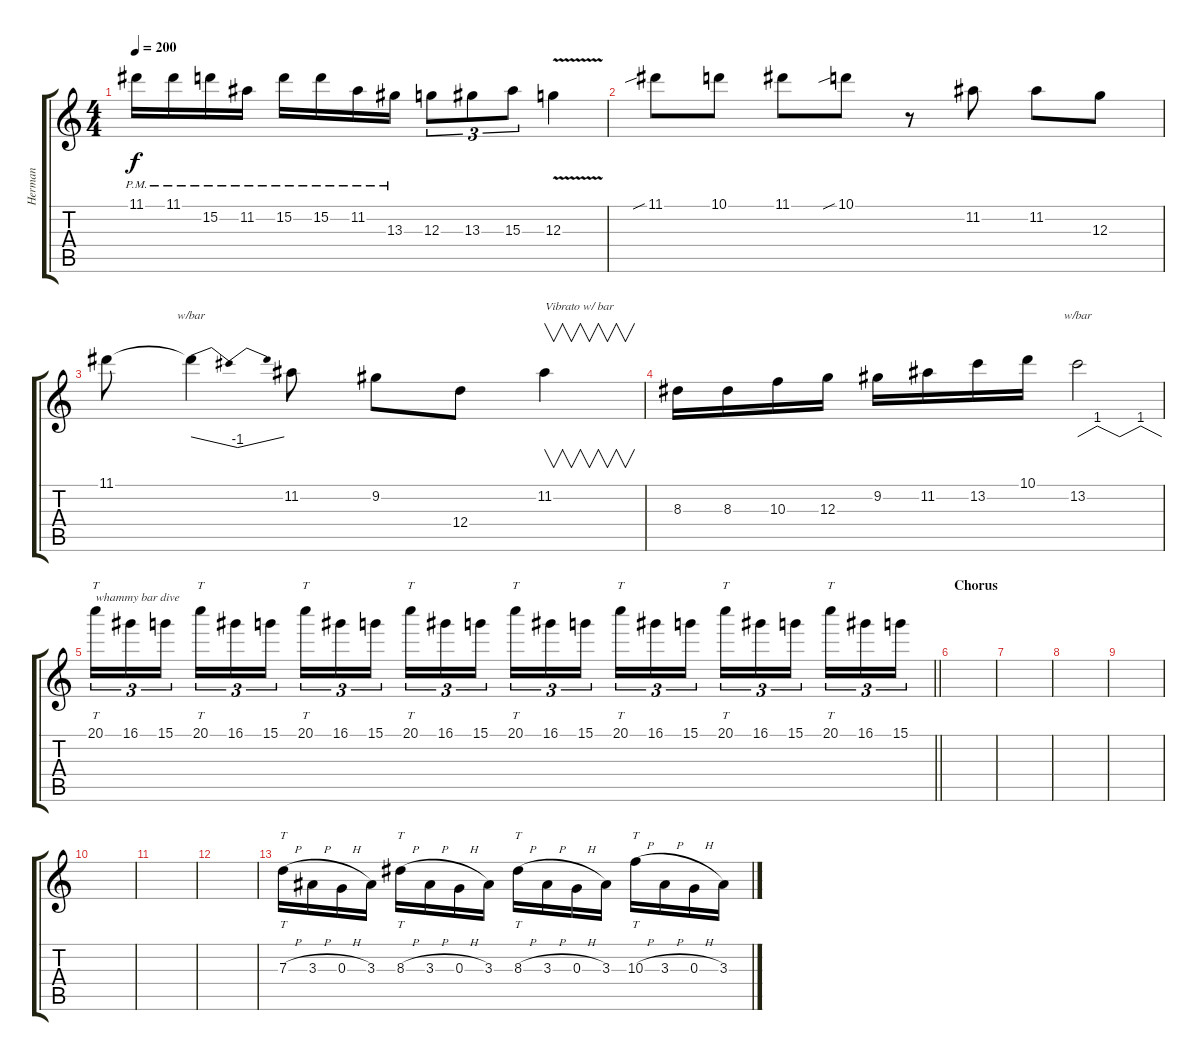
\track ("Herman" "Herman") {instrument overdrivenguitar}
\staff {score tabs}
\tuning (E4 B3 G3 D3 A2 E2) {hide}
\ts (4 4)
\tempo 200
\clef g2
\ks c
11.1{pm}.16{dy f} 11.1{pm}.16 15.2{pm}.16 11.2{pm}.16 15.2{pm}.16 15.2{pm}.16 11.2{pm}.16 13.3{pm}.16 12.3.8{tu (3 2)} 13.3.8{tu (3 2)} 15.3.8{tu (3 2)} 12.3{v}.4 |
11.1{sib}.8 10.1.8 11.1.8 10.1{sib}.8 r.8 11.2.8 11.2.8 12.3.8 |
11.1.8 11.1{t}.4{tbe (dip default 0 0 30 -4 60 0)} 11.2.8 9.2.8 12.4.8 11.2.4{v txt "Vibrato w/ bar"} |
8.3.16 8.3.16 10.3.16 12.3.16 9.2.16 11.2.16 13.2.16 10.1.16 13.2.2{tbe (custom default 0 0 14 4 30 0 45 4 60 0)} |
\barLineRight lightlight
20.1.16{tt tu (3 2) txt "whammy bar dive"} 16.1.16{tu (3 2)} 15.1.16{tu (3 2) beam splitsecondary} 20.1.16{tt tu (3 2)} 16.1.16{tu (3 2)} 15.1.16{tu (3 2)} 20.1.16{tt tu (3 2)} 16.1.16{tu (3 2)} 15.1.16{tu (3 2) beam splitsecondary} 20.1.16{tt tu (3 2)} 16.1.16{tu (3 2)} 15.1.16{tu (3 2)} 20.1.16{tt tu (3 2)} 16.1.16{tu (3 2)} 15.1.16{tu (3 2) beam splitsecondary} 20.1.16{tt tu (3 2)} 16.1.16{tu (3 2)} 15.1.16{tu (3 2)} 20.1.16{tt tu (3 2)} 16.1.16{tu (3 2)} 15.1.16{tu (3 2) beam splitsecondary} 20.1.16{tt tu (3 2)} 16.1.16{tu (3 2)} 15.1.16{tu (3 2)} |
\section ("" "Chorus")
|
|
|
|
|
|
|
7.3{h}.16{tt} 3.3{h}.16 0.3{h}.16 3.3.16 8.3{h}.16{tt} 3.3{h}.16 0.3{h}.16 3.3.16 8.3{h}.16{tt} 3.3{h}.16 0.3{h}.16 3.3.16 10.3{h}.16{tt} 3.3{h}.16 0.3{h}.16 3.3.16
